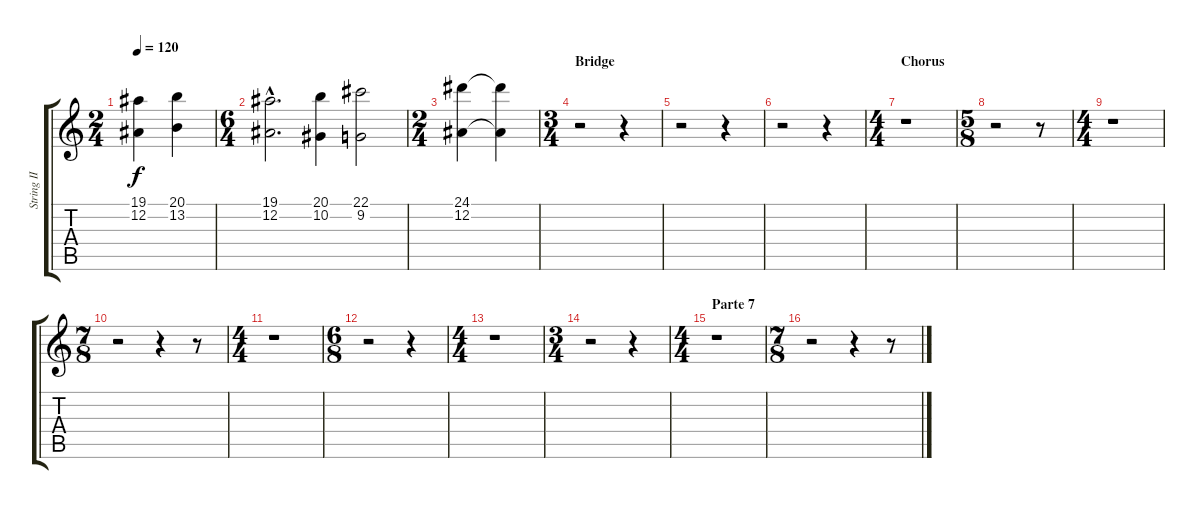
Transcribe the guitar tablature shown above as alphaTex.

\track ("String II" "String II") {instrument stringensemble1}
\staff {score tabs}
\tuning (Eb4 Bb3 Gb3 Db3 Ab2 Eb2) {hide}
\ts (2 4)
\tempo 120
\clef g2
\ks c
(19.1 12.2).4{dy f} (20.1 13.2).4 |
\ts (6 4)
(19.1{hac} 12.2{hac}).2{d} (20.1 10.2).4 (22.1 9.2).2 |
\ts (2 4)
(24.1 12.2).4 (24.1{t} 12.2{t}).4 |
\ts (3 4)
\section ("" "Bridge")
r.2 r.4 |
r.2 r.4 |
r.2 r.4 |
\ts (4 4)
\section ("" "Chorus")
r.1 |
\ts (5 8)
r.2 r.8 |
\ts (4 4)
r.1 |
\ts (7 8)
r.2 r.4 r.8 |
\ts (4 4)
r.1 |
\ts (6 8)
r.2 r.4 |
\ts (4 4)
r.1 |
\ts (3 4)
r.2 r.4 |
\ts (4 4)
\section ("" "Parte 7")
r.1 |
\ts (7 8)
r.2 r.4 r.8
